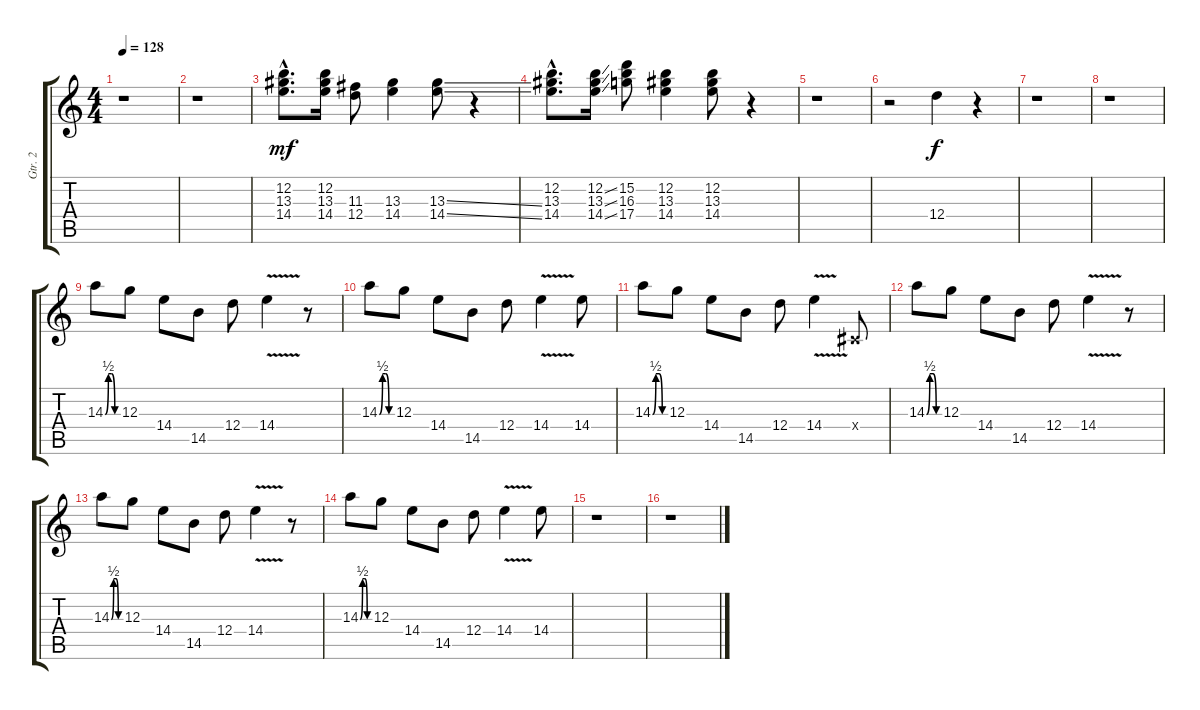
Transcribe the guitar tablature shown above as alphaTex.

\track ("Gtr. 2" "Gtr. 2") {instrument overdrivenguitar}
\staff {score tabs}
\tuning (E4 B3 G3 D3 A2 E2) {hide}
\ts (4 4)
\tempo 128
\clef g2
\ks c
r.1{dy f} |
r.1 |
(12.2{hac} 13.3{hac} 14.4{hac}).8{d dy mf} (12.2 13.3 14.4).16 (11.3 12.4).8 (13.3 14.4).4 (13.3{ss} 14.4{ss}).8 r.4 |
(12.2{hac} 13.3{hac} 14.4{hac}).8{d} (12.2{ss} 13.3{ss} 14.4{ss}).16 (15.2 16.3 17.4).8 (12.2 13.3 14.4).4 (12.2 13.3 14.4).8 r.4 |
r.1 |
r.2 12.4.4{dy f} r.4 |
r.1 |
r.1 |
14.3{be (custom 0 0 15 2 30 2 45 0 60 0)}.8 12.3.8 14.4.8 14.5.8 12.4.8 14.4{v}.4 r.8 |
14.3{be (custom 0 0 15 2 30 2 45 0 60 0)}.8 12.3.8 14.4.8 14.5.8 12.4.8 14.4{v}.4 14.4.8 |
14.3{be (custom 0 0 15 2 30 2 45 0 60 0)}.8 12.3.8 14.4.8 14.5.8 12.4.8 14.4{v}.4 -1.4{x}.8 |
14.3{be (custom 0 0 15 2 30 2 45 0 60 0)}.8 12.3.8 14.4.8 14.5.8 12.4.8 14.4{v}.4 r.8 |
14.3{be (custom 0 0 15 2 30 2 45 0 60 0)}.8 12.3.8 14.4.8 14.5.8 12.4.8 14.4{v}.4 r.8 |
14.3{be (custom 0 0 15 2 30 2 45 0 60 0)}.8 12.3.8 14.4.8 14.5.8 12.4.8 14.4{v}.4 14.4.8 |
r.1 |
r.1
